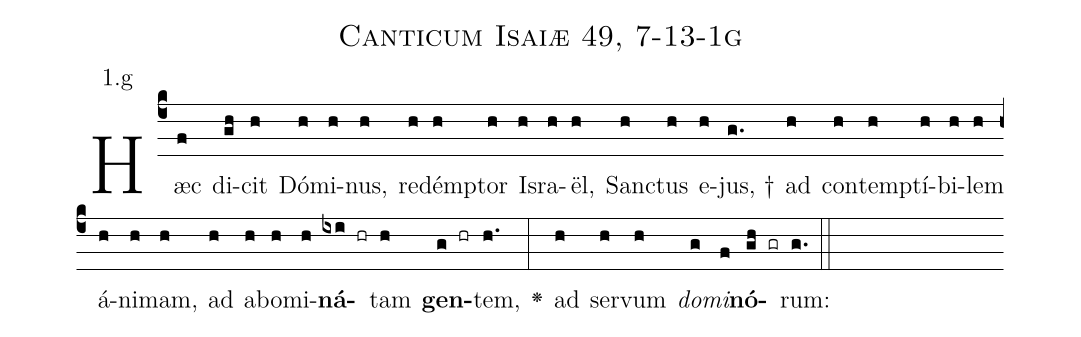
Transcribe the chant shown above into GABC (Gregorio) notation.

name: Canticum Isaiæ 49, 7-13-1g;
annotation: 1.g;
%%
(c4)Hæc(f) di(gh)cit(h) Dó(h)mi(h)nus,(h) re(h)dém(h)ptor(h) Is(h)ra(h)ël,(h) San(h)ctus(h) e(h)jus, †(g.) ad(h) con(h)tem(h)ptí(h)bi(h)lem(h) á(h)ni(h)mam,(h) ad(h) a(h)bo(h)mi(h)<b>ná</b>(ixi hr)tam(h) <b>gen</b>(g hr)tem,(h.) <v>\greheightstar</v>(:) ad(h) ser(h)vum(h) <i>do</i>(g)<i>mi</i>(f)<b>nó</b>(gh gr)rum:(g.) (::)


%E(h) u(h) o(g) u(f) a(gh) e.(g.) (::)
